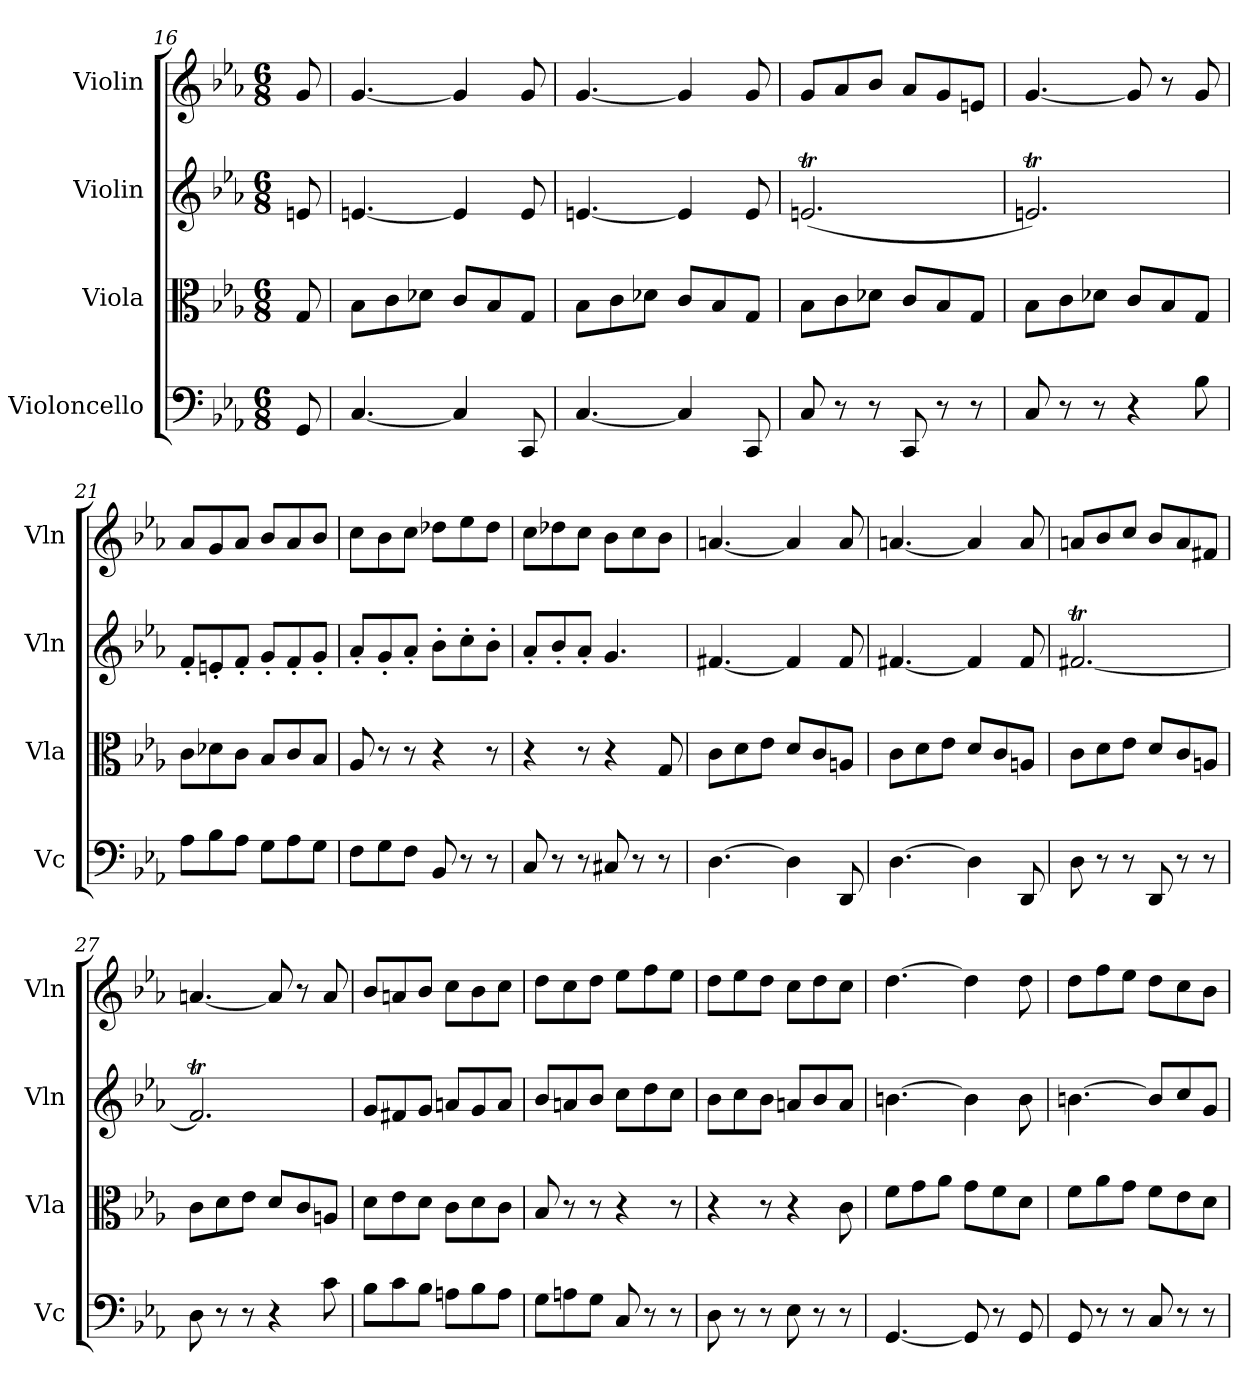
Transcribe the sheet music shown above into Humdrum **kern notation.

**kern	**kern	**kern	**kern
*part4	*part3	*part2	*part1
*staff4	*staff3	*staff2	*staff1
*I"Violoncello	*I"Viola	*I"Violin	*I"Violin
*I'Vc	*I'Vla	*I'Vln	*I'Vln
*clefF4	*clefC3	*clefG2	*clefG2
*k[b-e-a-]	*k[b-e-a-]	*k[b-e-a-]	*k[b-e-a-]
*M6/8	*M6/8	*M6/8	*M6/8
=16X1	=16X1	=16X1	=16X1
8GG/	8G/	8en/	8g/
=17	=17	=17	=17
[4.C/	8B-\L	[4.en/	[4.g/
.	8c\	.	.
.	8d-X\J	.	.
4C/]	8c/L	4e/]	4g/]
.	8B-/	.	.
8CC/	8G/J	8e/	8g/
=18	=18	=18	=18
[4.C/	8B-\L	[4.en/	[4.g/
.	8c\	.	.
.	8d-X\J	.	.
4C/]	8c/L	4e/]	4g/]
.	8B-/	.	.
8CC/	8G/J	8e/	8g/
=19	=19	=19	=19
8C/	8B-\L	(2.ent/	8g/L
8r	8c\	.	8a-/
8r	8d-X\J	.	8b-/J
8CC/	8c/L	.	8a-/L
8r	8B-/	.	8g/
8r	8G/J	.	8en/J
!!LO:LB:g=z
=20	=20	=20	=20
8C/	8B-\L	2.ent/)	[4.g/
8r	8c\	.	.
8r	8d-X\J	.	.
4r	8c/L	.	8g/]
.	8B-/	.	8r
8B-\	8G/J	.	8g/
=21	=21	=21	=21
8A-\L	8c\L	8f'/L	8a-/L
8B-\	8d-X\	8en'/	8g/
8A-\J	8c\J	8f'/J	8a-/J
8G\L	8B-/L	8g'/L	8b-/L
8A-\	8c/	8f'/	8a-/
8G\J	8B-/J	8g'/J	8b-/J
=22	=22	=22	=22
8F\L	8A-/	8a-'/L	8cc\L
8G\	8r	8g'/	8b-\
8F\J	8r	8a-'/J	8cc\J
8BB-/	4r	8b-'\L	8dd-X\L
8r	.	8cc'\	8ee-\
8r	8r	8b-'\J	8dd-\J
=23	=23	=23	=23
8C/	4r	8a-'/L	8cc\L
8r	.	8b-'/	8dd-X\
8r	8r	8a-'/J	8cc\J
8C#X/	4r	4.g/	8b-\L
8r	.	.	8cc\
8r	8G/	.	8b-\J
=24	=24	=24	=24
[4.D\	8c\L	[4.f#X/	[4.an/
.	8d\	.	.
.	8e-\J	.	.
4D\]	8d/L	4f#/]	4a/]
.	8c/	.	.
8DD/	8An/J	8f#/	8a/
=25	=25	=25	=25
[4.D\	8c\L	[4.f#X/	[4.an/
.	8d\	.	.
.	8e-\J	.	.
4D\]	8d/L	4f#/]	4a/]
.	8c/	.	.
8DD/	8An/J	8f#/	8a/
=26	=26	=26	=26
8D\	8c\L	[2.f#Xt/	8an/L
8r	8d\	.	8b-/
8r	8e-\J	.	8cc/J
8DD/	8d/L	.	8b-/L
8r	8c/	.	8a/
8r	8An/J	.	8f#X/J
=27	=27	=27	=27
8D\	8c\L	2.f#t/]	[4.an/
8r	8d\	.	.
8r	8e-\J	.	.
4r	8d/L	.	8a/]
.	8c/	.	8r
8c\	8An/J	.	8a/
=28	=28	=28	=28
8B-\L	8d\L	8g/L	8b-/L
8c\	8e-\	8f#X/	8an/
8B-\J	8d\J	8g/J	8b-/J
8An\L	8c\L	8an/L	8cc\L
8B-\	8d\	8g/	8b-\
8A\J	8c\J	8a/J	8cc\J
=29	=29	=29	=29
8G\L	8B-/	8b-/L	8dd\L
8An\	8r	8an/	8cc\
8G\J	8r	8b-/J	8dd\J
8C/	4r	8cc\L	8ee-\L
8r	.	8dd\	8ff\
8r	8r	8cc\J	8ee-\J
!!LO:LB:g=z
=30	=30	=30	=30
8D\	4r	8b-\L	8dd\L
8r	.	8cc\	8ee-\
8r	8r	8b-\J	8dd\J
8E-\	4r	8an/L	8cc\L
8r	.	8b-/	8dd\
8r	8c\	8a/J	8cc\J
=31	=31	=31	=31
[4.GG/	8f\L	[4.bn\	[4.dd\
.	8g\	.	.
.	8a-\J	.	.
8GG/]	8g\L	4b\]	4dd\]
8r	8f\	.	.
8GG/	8d\J	8b\	8dd\
=32	=32	=32	=32
8GG/	8f\L	[4.bn\	8dd\L
8r	8a-\	.	8ff\
8r	8g\J	.	8ee-\J
8C/	8f\L	8b/L]	8dd\L
8r	8e-\	8cc/	8cc\
8r	8d\J	8g/J	8b-\J
=	=	=	=
*-	*-	*-	*-
